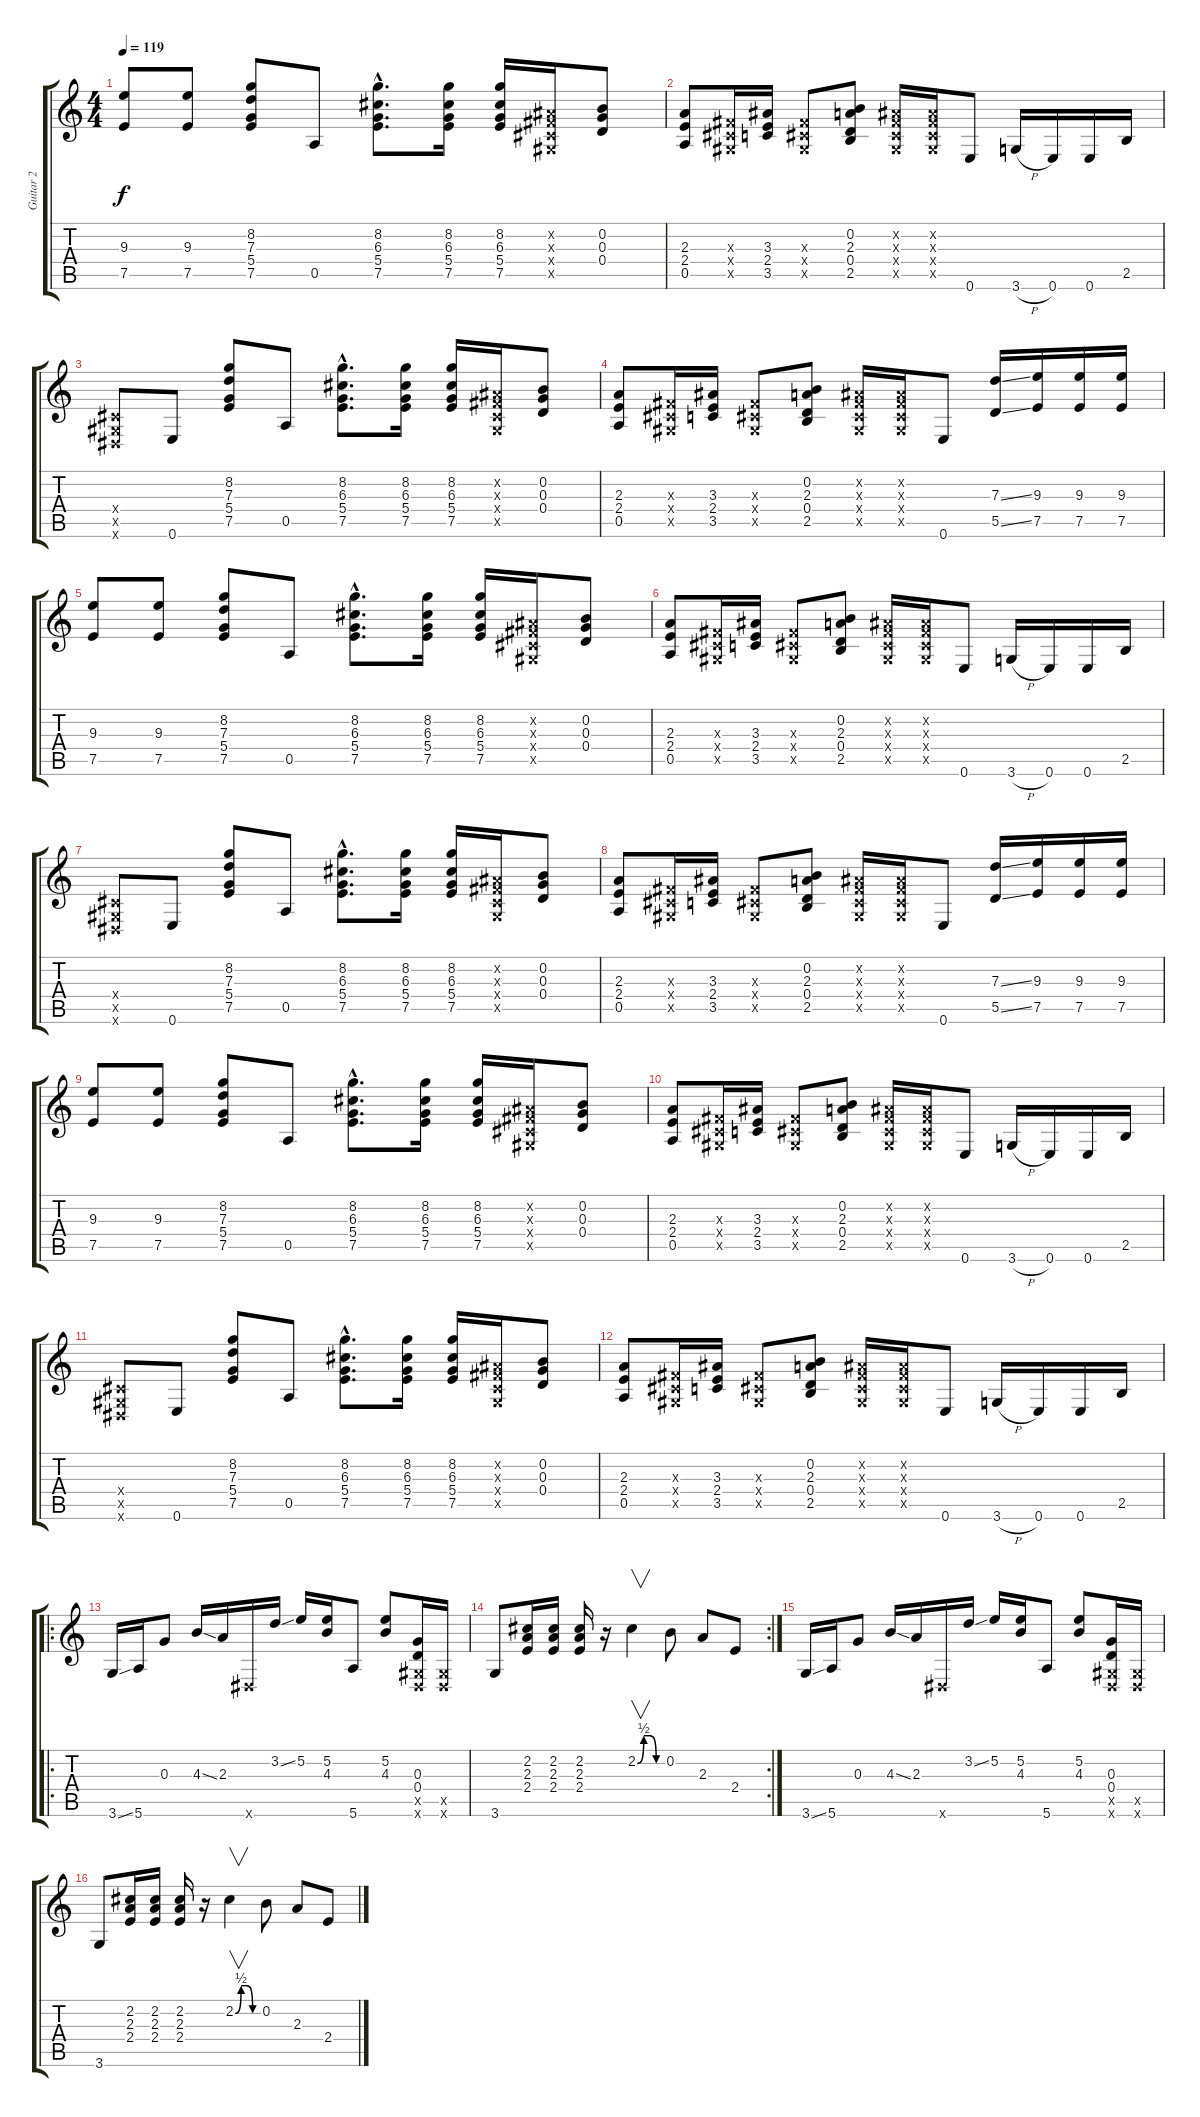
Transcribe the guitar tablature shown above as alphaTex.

\track ("Guitar 2" "Guitar 2") {instrument electricguitarclean}
\staff {score tabs}
\tuning (E4 B3 G3 D3 A2 E2) {hide}
\ts (4 4)
\tempo 119
\clef g2
\ks c
(9.3 7.5).8{dy f} (9.3 7.5).8 (8.2 7.3 5.4 7.5).8 0.5.8 (8.2{hac} 6.3{hac} 5.4{hac} 7.5{hac}).8{d} (8.2 6.3 5.4 7.5).16 (8.2 6.3 5.4 7.5).16 (-1.2{x} -1.3{x} -1.4{x} -1.5{x}).16 (0.2 0.3 0.4).8 |
(2.3 2.4 0.5).8 (-1.3{x} -1.4{x} -1.5{x}).16 (3.3 2.4 3.5).16 (-1.3{x} -1.4{x} -1.5{x}).8 (0.2 2.3 0.4 2.5).8 (-1.2{x} -1.3{x} -1.4{x} -1.5{x}).16 (-1.2{x} -1.3{x} -1.4{x} -1.5{x}).16 0.6.8 3.6{h}.16 0.6.16 0.6.16 2.5.16 |
(-1.4{x} -1.5{x} -1.6{x}).8 0.6.8 (8.2 7.3 5.4 7.5).8 0.5.8 (8.2{hac} 6.3{hac} 5.4{hac} 7.5{hac}).8{d} (8.2 6.3 5.4 7.5).16 (8.2 6.3 5.4 7.5).16 (-1.2{x} -1.3{x} -1.4{x} -1.5{x}).16 (0.2 0.3 0.4).8 |
(2.3 2.4 0.5).8 (-1.3{x} -1.4{x} -1.5{x}).16 (3.3 2.4 3.5).16 (-1.3{x} -1.4{x} -1.5{x}).8 (0.2 2.3 0.4 2.5).8 (-1.2{x} -1.3{x} -1.4{x} -1.5{x}).16 (-1.2{x} -1.3{x} -1.4{x} -1.5{x}).16 0.6.8 (7.3{ss} 5.5{ss}).16 (9.3 7.5).16 (9.3 7.5).16 (9.3 7.5).16 |
(9.3 7.5).8 (9.3 7.5).8 (8.2 7.3 5.4 7.5).8 0.5.8 (8.2{hac} 6.3{hac} 5.4{hac} 7.5{hac}).8{d} (8.2 6.3 5.4 7.5).16 (8.2 6.3 5.4 7.5).16 (-1.2{x} -1.3{x} -1.4{x} -1.5{x}).16 (0.2 0.3 0.4).8 |
(2.3 2.4 0.5).8 (-1.3{x} -1.4{x} -1.5{x}).16 (3.3 2.4 3.5).16 (-1.3{x} -1.4{x} -1.5{x}).8 (0.2 2.3 0.4 2.5).8 (-1.2{x} -1.3{x} -1.4{x} -1.5{x}).16 (-1.2{x} -1.3{x} -1.4{x} -1.5{x}).16 0.6.8 3.6{h}.16 0.6.16 0.6.16 2.5.16 |
(-1.4{x} -1.5{x} -1.6{x}).8 0.6.8 (8.2 7.3 5.4 7.5).8 0.5.8 (8.2{hac} 6.3{hac} 5.4{hac} 7.5{hac}).8{d} (8.2 6.3 5.4 7.5).16 (8.2 6.3 5.4 7.5).16 (-1.2{x} -1.3{x} -1.4{x} -1.5{x}).16 (0.2 0.3 0.4).8 |
(2.3 2.4 0.5).8 (-1.3{x} -1.4{x} -1.5{x}).16 (3.3 2.4 3.5).16 (-1.3{x} -1.4{x} -1.5{x}).8 (0.2 2.3 0.4 2.5).8 (-1.2{x} -1.3{x} -1.4{x} -1.5{x}).16 (-1.2{x} -1.3{x} -1.4{x} -1.5{x}).16 0.6.8 (7.3{ss} 5.5{ss}).16 (9.3 7.5).16 (9.3 7.5).16 (9.3 7.5).16 |
(9.3 7.5).8 (9.3 7.5).8 (8.2 7.3 5.4 7.5).8 0.5.8 (8.2{hac} 6.3{hac} 5.4{hac} 7.5{hac}).8{d} (8.2 6.3 5.4 7.5).16 (8.2 6.3 5.4 7.5).16 (-1.2{x} -1.3{x} -1.4{x} -1.5{x}).16 (0.2 0.3 0.4).8 |
(2.3 2.4 0.5).8 (-1.3{x} -1.4{x} -1.5{x}).16 (3.3 2.4 3.5).16 (-1.3{x} -1.4{x} -1.5{x}).8 (0.2 2.3 0.4 2.5).8 (-1.2{x} -1.3{x} -1.4{x} -1.5{x}).16 (-1.2{x} -1.3{x} -1.4{x} -1.5{x}).16 0.6.8 3.6{h}.16 0.6.16 0.6.16 2.5.16 |
(-1.4{x} -1.5{x} -1.6{x}).8 0.6.8 (8.2 7.3 5.4 7.5).8 0.5.8 (8.2{hac} 6.3{hac} 5.4{hac} 7.5{hac}).8{d} (8.2 6.3 5.4 7.5).16 (8.2 6.3 5.4 7.5).16 (-1.2{x} -1.3{x} -1.4{x} -1.5{x}).16 (0.2 0.3 0.4).8 |
(2.3 2.4 0.5).8 (-1.3{x} -1.4{x} -1.5{x}).16 (3.3 2.4 3.5).16 (-1.3{x} -1.4{x} -1.5{x}).8 (0.2 2.3 0.4 2.5).8 (-1.2{x} -1.3{x} -1.4{x} -1.5{x}).16 (-1.2{x} -1.3{x} -1.4{x} -1.5{x}).16 0.6.8 3.6{h}.16 0.6.16 0.6.16 2.5.16 |
\ro
3.6{ss}.16 5.6.16 0.3.8 4.3{ss}.16 2.3.16 -1.6{x}.16 3.2{ss}.16 5.2.16 (5.2 4.3).16 5.6.8 (5.2 4.3).8 (0.3 0.4 -1.5{x} -1.6{x}).16 (-1.5{x} -1.6{x}).16 |
\rc 2
3.6.8 (2.2 2.3 2.4).16 (2.2 2.3 2.4).16 (2.2 2.3 2.4).16 r.16 2.2{be (custom 0 0 15 2 30 2 45 0 60 0)}.4{v} 0.2.8 2.3.8 2.4.8 |
3.6{ss}.16 5.6.16 0.3.8 4.3{ss}.16 2.3.16 -1.6{x}.16 3.2{ss}.16 5.2.16 (5.2 4.3).16 5.6.8 (5.2 4.3).8 (0.3 0.4 -1.5{x} -1.6{x}).16 (-1.5{x} -1.6{x}).16 |
3.6.8 (2.2 2.3 2.4).16 (2.2 2.3 2.4).16 (2.2 2.3 2.4).16 r.16 2.2{be (custom 0 0 15 2 30 2 45 0 60 0)}.4{v} 0.2.8 2.3.8 2.4.8
